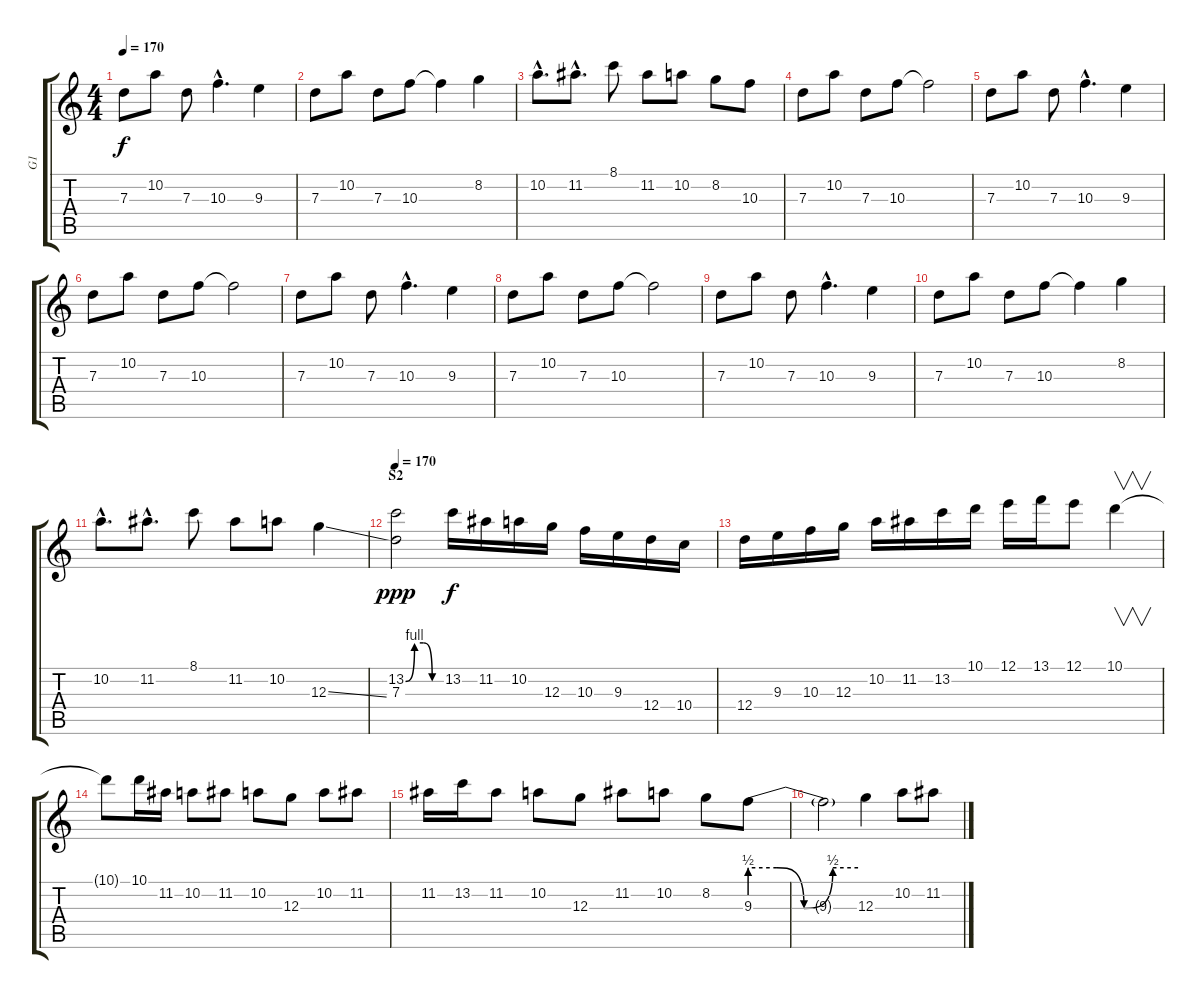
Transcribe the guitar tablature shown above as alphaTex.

\track ("G1" "G1") {instrument distortionguitar}
\staff {score tabs}
\tuning (E4 B3 G3 D3 A2 E2) {hide}
\ts (4 4)
\tempo 170
\clef g2
\ks c
7.3.8{dy f} 10.2.8 7.3.8 10.3{hac}.4{d} 9.3.4 |
7.3.8 10.2.8 7.3.8 10.3.8 10.3{t}.4 8.2.4 |
10.2{hac}.8{d} 11.2{hac}.8{d} 8.1.8 11.2.8 10.2.8 8.2.8 10.3.8 |
\section ("" "")
7.3.8{balance 14} 10.2.8 7.3.8 10.3.8 10.3{t}.2 |
7.3.8 10.2.8 7.3.8 10.3{hac}.4{d} 9.3.4 |
7.3.8 10.2.8 7.3.8 10.3.8 10.3{t}.2 |
7.3.8 10.2.8 7.3.8 10.3{hac}.4{d} 9.3.4 |
7.3.8 10.2.8 7.3.8 10.3.8 10.3{t}.2 |
7.3.8 10.2.8 7.3.8 10.3{hac}.4{d} 9.3.4 |
7.3.8 10.2.8 7.3.8 10.3.8 10.3{t}.4 8.2.4 |
10.2{hac}.8{d} 11.2{hac}.8{d} 8.1.8 11.2.8 10.2.8 12.3{ss}.4 |
\section ("" "S2")
\tempo 170
(13.2{be (custom 0 0 15 4 30 4 45 0 60 0)} 7.3).2{dy ppp balance 10} 13.2.16{dy f} 11.2.16 10.2.16 12.3.16 10.3.16 9.3.16 12.4.16 10.4.16 |
12.4.16 9.3.16 10.3.16 12.3.16 10.2.16 11.2.16 13.2.16 10.1.16 12.1.16 13.1.16 12.1.8 10.1.4{v} |
10.1{t}.8 10.1.16 11.2.16 10.2.8 11.2.8 10.2.8 12.3.8 10.2.8 11.2.8 |
11.2.16 13.2.16 11.2.8 10.2.8 12.3.8 11.2.8 10.2.8 8.2.8 9.3{be (custom 0 2 15 2 30 0 46 2 60 2)}.8 |
9.3{t}.2 12.3.4 10.2.8 11.2.8
